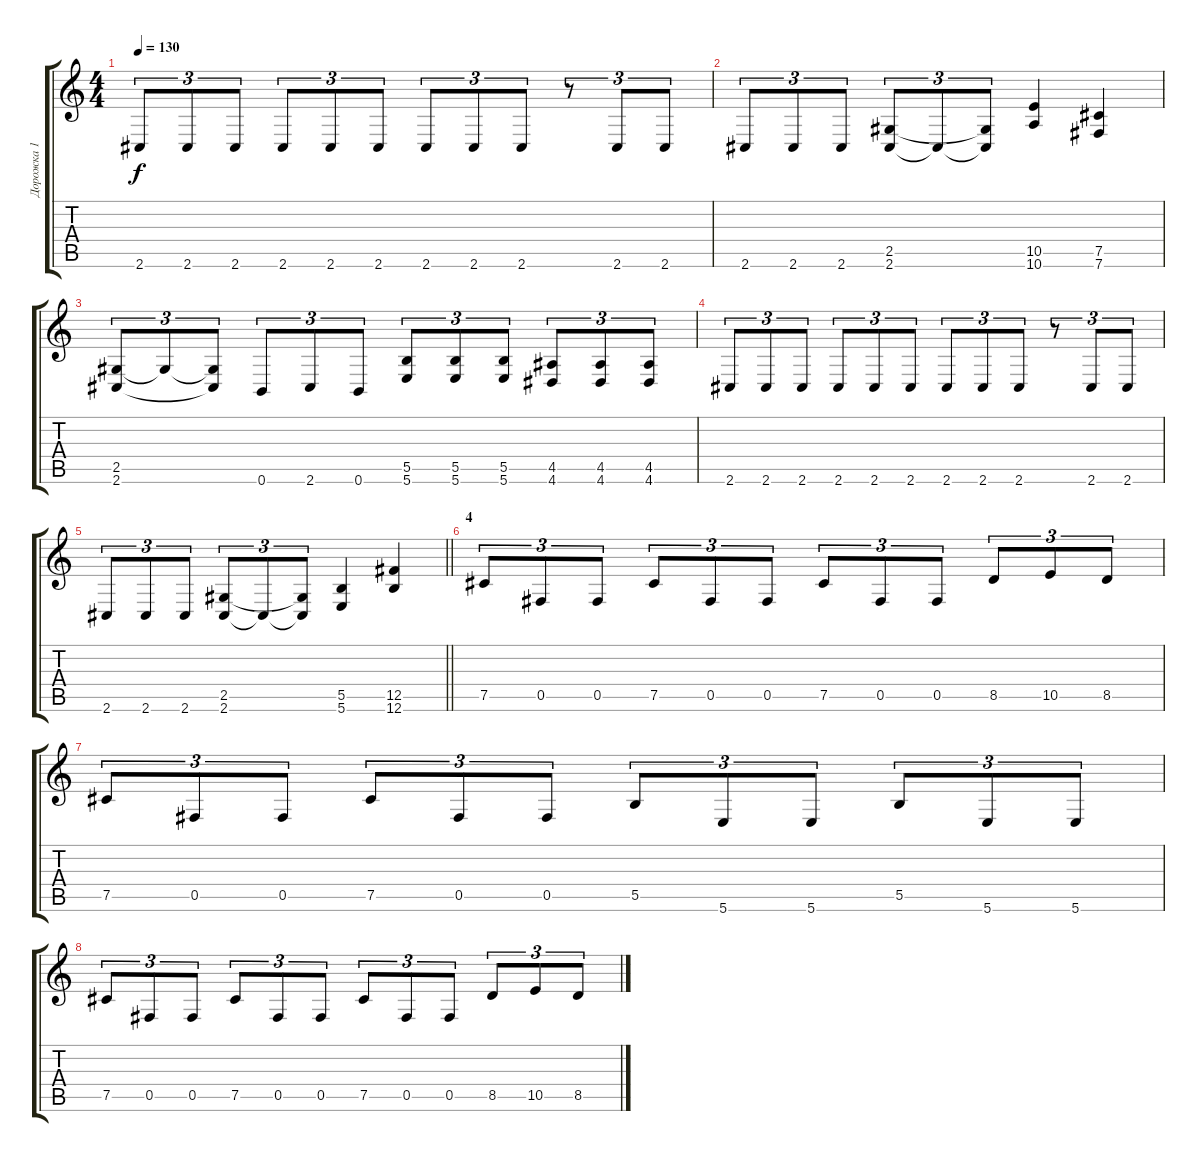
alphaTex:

\track ("Дорожка 1" "Дорожка 1") {instrument distortionguitar}
\staff {score tabs}
\tuning (Db4 Ab3 E3 B2 Gb2 B1) {hide}
\ts (4 4)
\tempo 130
\clef g2
\ks c
2.6.8{tu (3 2) dy f} 2.6.8{tu (3 2)} 2.6.8{tu (3 2)} 2.6.8{tu (3 2)} 2.6.8{tu (3 2)} 2.6.8{tu (3 2)} 2.6.8{tu (3 2)} 2.6.8{tu (3 2)} 2.6.8{tu (3 2)} r.8{tu (3 2)} 2.6.8{tu (3 2)} 2.6.8{tu (3 2)} |
2.6.8{tu (3 2)} 2.6.8{tu (3 2)} 2.6.8{tu (3 2)} (2.5 2.6).8{tu (3 2)} 2.6{t}.8{tu (3 2)} (2.5{t} 2.6{t}).8{tu (3 2)} (10.5 10.6).4 (7.5 7.6).4 |
(2.5 2.6).8{tu (3 2)} 2.5{t}.8{tu (3 2)} (2.5{t} 2.6{t}).8{tu (3 2)} 0.6.8{tu (3 2)} 2.6.8{tu (3 2)} 0.6.8{tu (3 2)} (5.5 5.6).8{tu (3 2)} (5.5 5.6).8{tu (3 2)} (5.5 5.6).8{tu (3 2)} (4.5 4.6).8{tu (3 2)} (4.5 4.6).8{tu (3 2)} (4.5 4.6).8{tu (3 2)} |
2.6.8{tu (3 2)} 2.6.8{tu (3 2)} 2.6.8{tu (3 2)} 2.6.8{tu (3 2)} 2.6.8{tu (3 2)} 2.6.8{tu (3 2)} 2.6.8{tu (3 2)} 2.6.8{tu (3 2)} 2.6.8{tu (3 2)} r.8{tu (3 2)} 2.6.8{tu (3 2)} 2.6.8{tu (3 2)} |
\barLineRight lightlight
2.6.8{tu (3 2)} 2.6.8{tu (3 2)} 2.6.8{tu (3 2)} (2.5 2.6).8{tu (3 2)} 2.6{t}.8{tu (3 2)} (2.5{t} 2.6{t}).8{tu (3 2)} (5.5 5.6).4 (12.5 12.6).4 |
\section ("" "4")
7.5.8{tu (3 2)} 0.5.8{tu (3 2)} 0.5.8{tu (3 2)} 7.5.8{tu (3 2)} 0.5.8{tu (3 2)} 0.5.8{tu (3 2)} 7.5.8{tu (3 2)} 0.5.8{tu (3 2)} 0.5.8{tu (3 2)} 8.5.8{tu (3 2)} 10.5.8{tu (3 2)} 8.5.8{tu (3 2)} |
7.5.8{tu (3 2)} 0.5.8{tu (3 2)} 0.5.8{tu (3 2)} 7.5.8{tu (3 2)} 0.5.8{tu (3 2)} 0.5.8{tu (3 2)} 5.5.8{tu (3 2)} 5.6.8{tu (3 2)} 5.6.8{tu (3 2)} 5.5.8{tu (3 2)} 5.6.8{tu (3 2)} 5.6.8{tu (3 2)} |
7.5.8{tu (3 2)} 0.5.8{tu (3 2)} 0.5.8{tu (3 2)} 7.5.8{tu (3 2)} 0.5.8{tu (3 2)} 0.5.8{tu (3 2)} 7.5.8{tu (3 2)} 0.5.8{tu (3 2)} 0.5.8{tu (3 2)} 8.5.8{tu (3 2)} 10.5.8{tu (3 2)} 8.5.8{tu (3 2)}
